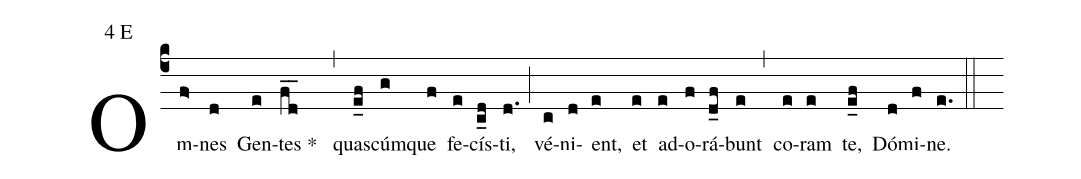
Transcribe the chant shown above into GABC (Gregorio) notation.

mode:4 E;
%%
(c4) Om(f>)nes(d) Gen(e)tes(fd__) *()(,) quas(e_f)cúm(g)que(f) fe(e)cís(c_d)ti,(d.) (;) vé(c)ni(d)ent,(e) et(e) ad(e)o(f)rá(d_f)bunt(e) (,) co(e)ram(e) te,(e_f) Dó(d)mi(f)ne.(e.) (::)
